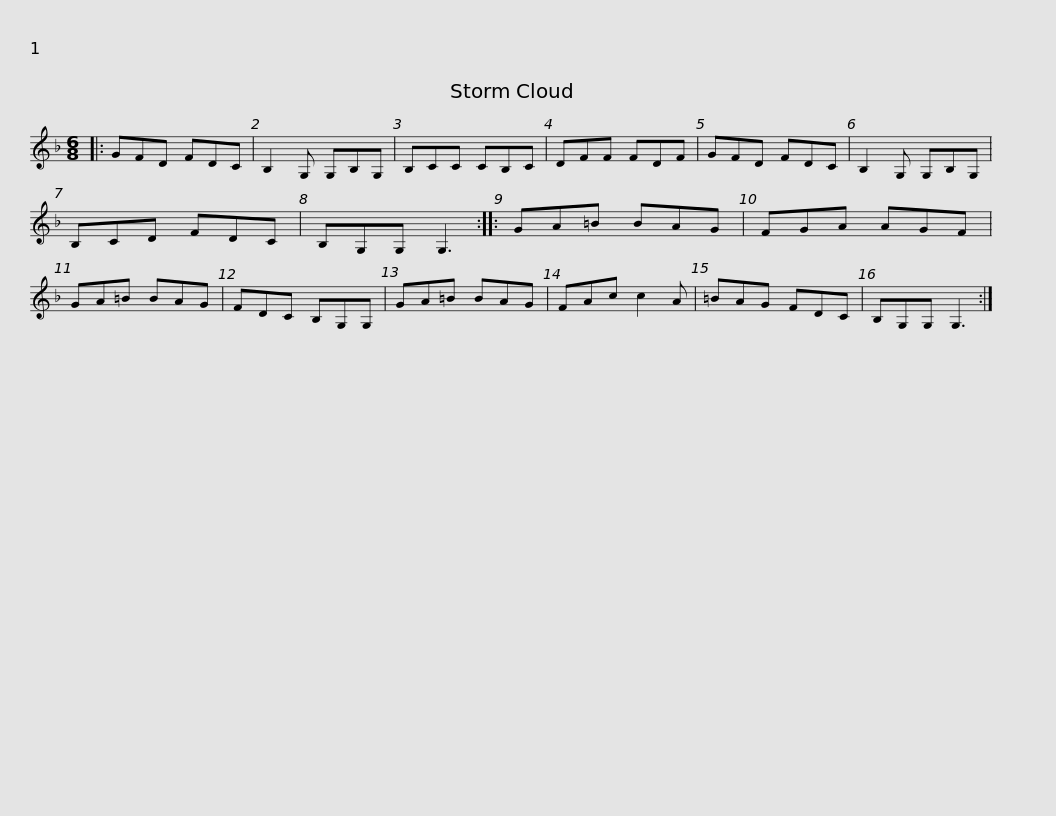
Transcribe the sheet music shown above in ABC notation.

X:1
L:1/8
M:6/8
I:linebreak $
K:F
V:1 treble
V:1
|: GFD FDC | B,2 G, G,B,G, | B,CC CB,C | DFF FDF | GFD FDC | %5
 B,2 G, G,B,G, |$ B,CD FDC | B,G,G, G,3 :: GA=B BAG | FGA AGF | %10
 GA=B BAG | FDC B,G,G, |$ GA=B BAG | FAc c2 A | =BAG FDC | %15
 B,G,G, G,3 :| %16
